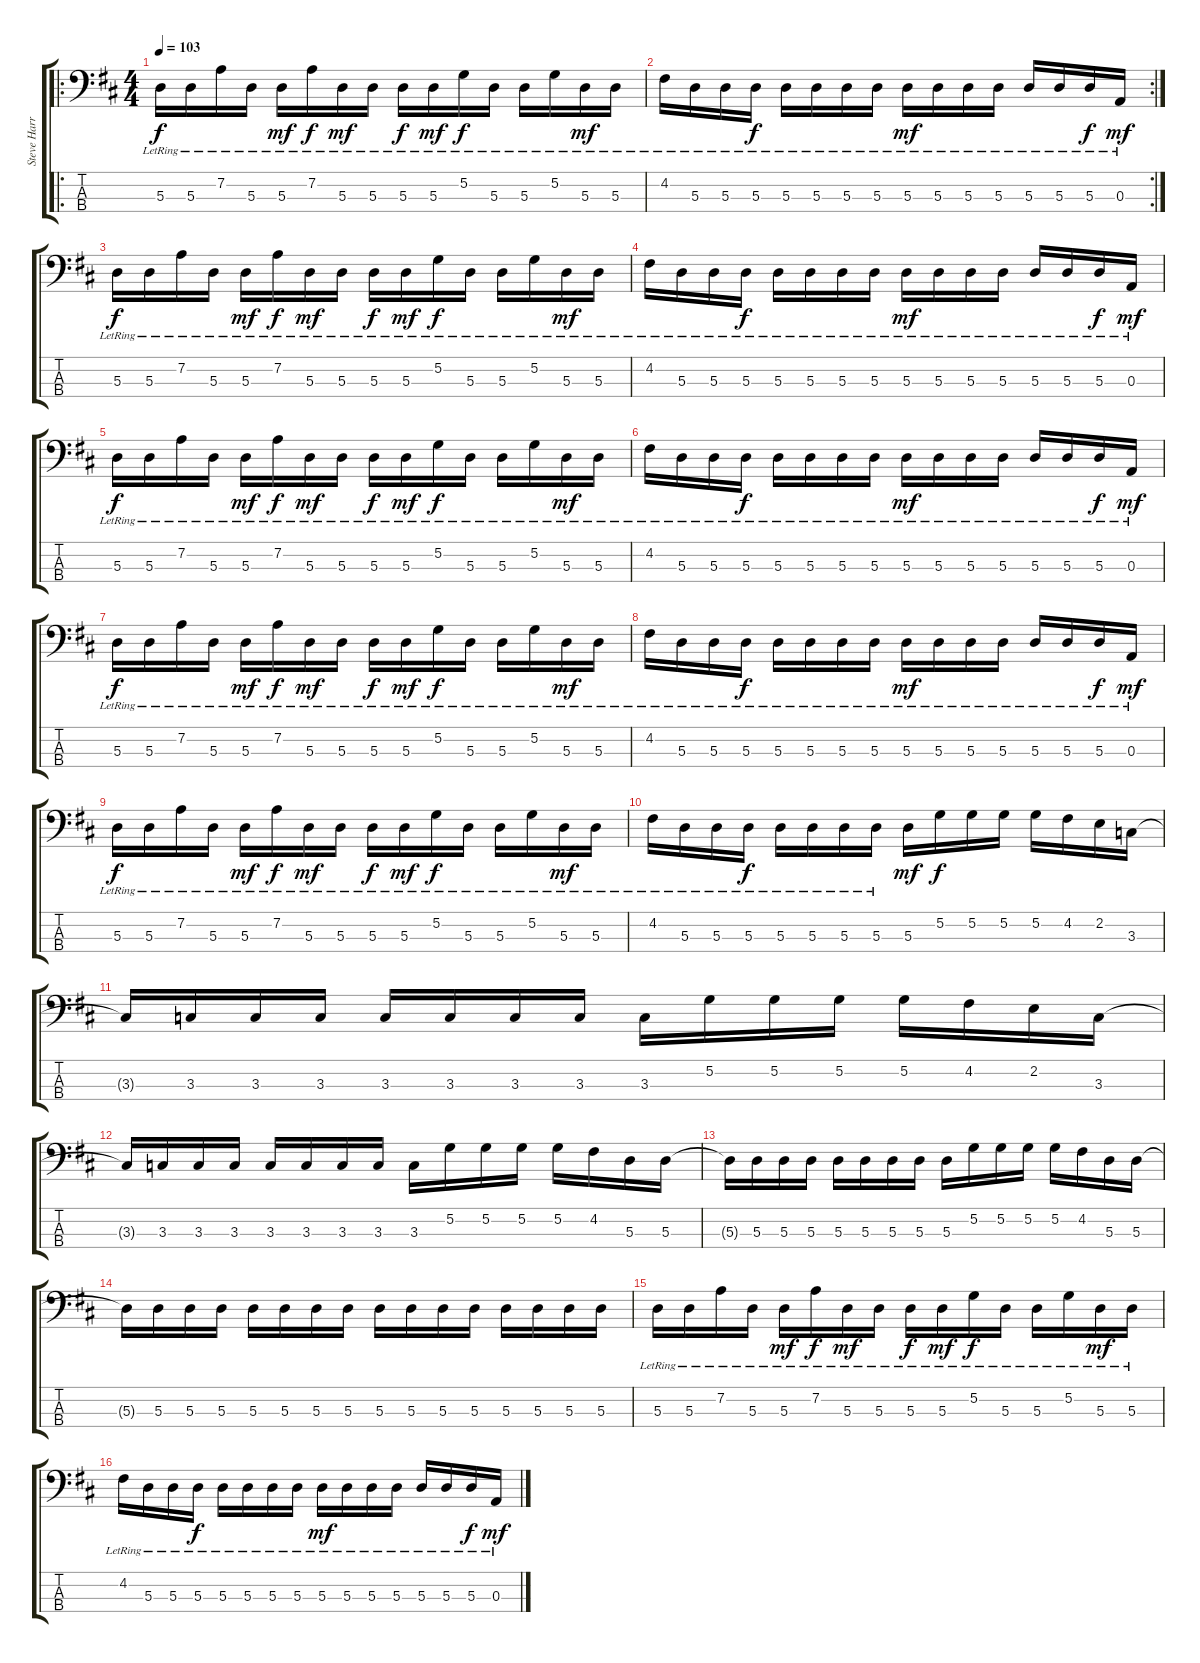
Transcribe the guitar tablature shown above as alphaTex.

\track ("Steve Harris" "Steve Harr") {instrument electricbassfinger}
\staff {score tabs}
\tuning (G2 D2 A1 E1) {hide}
\ro
\ts (4 4)
\tempo 103
\clef f4
\ks d
5.3{lr}.16{dy f instrument electricbassfinger} 5.3{lr}.16 7.2{lr}.16 5.3{lr}.16 5.3{lr}.16{dy mf} 7.2{lr}.16{dy f} 5.3{lr}.16{dy mf} 5.3{lr}.16 5.3{lr}.16{dy f} 5.3{lr}.16{dy mf} 5.2{lr}.16{dy f} 5.3{lr}.16 5.3{lr}.16 5.2{lr}.16 5.3{lr}.16{dy mf} 5.3{lr}.16 |
\rc 2
4.2{lr}.16 5.3{lr}.16 5.3{lr}.16 5.3{lr}.16{dy f} 5.3{lr}.16 5.3{lr}.16 5.3{lr}.16 5.3{lr}.16 5.3{lr}.16{dy mf} 5.3{lr}.16 5.3{lr}.16 5.3{lr}.16 5.3{lr}.16 5.3{lr}.16 5.3{lr}.16{dy f} 0.3{lr}.16{dy mf} |
5.3{lr}.16{dy f} 5.3{lr}.16 7.2{lr}.16 5.3{lr}.16 5.3{lr}.16{dy mf} 7.2{lr}.16{dy f} 5.3{lr}.16{dy mf} 5.3{lr}.16 5.3{lr}.16{dy f} 5.3{lr}.16{dy mf} 5.2{lr}.16{dy f} 5.3{lr}.16 5.3{lr}.16 5.2{lr}.16 5.3{lr}.16{dy mf} 5.3{lr}.16 |
4.2{lr}.16 5.3{lr}.16 5.3{lr}.16 5.3{lr}.16{dy f} 5.3{lr}.16 5.3{lr}.16 5.3{lr}.16 5.3{lr}.16 5.3{lr}.16{dy mf} 5.3{lr}.16 5.3{lr}.16 5.3{lr}.16 5.3{lr}.16 5.3{lr}.16 5.3{lr}.16{dy f} 0.3{lr}.16{dy mf} |
5.3{lr}.16{dy f} 5.3{lr}.16 7.2{lr}.16 5.3{lr}.16 5.3{lr}.16{dy mf} 7.2{lr}.16{dy f} 5.3{lr}.16{dy mf} 5.3{lr}.16 5.3{lr}.16{dy f} 5.3{lr}.16{dy mf} 5.2{lr}.16{dy f} 5.3{lr}.16 5.3{lr}.16 5.2{lr}.16 5.3{lr}.16{dy mf} 5.3{lr}.16 |
4.2{lr}.16 5.3{lr}.16 5.3{lr}.16 5.3{lr}.16{dy f} 5.3{lr}.16 5.3{lr}.16 5.3{lr}.16 5.3{lr}.16 5.3{lr}.16{dy mf} 5.3{lr}.16 5.3{lr}.16 5.3{lr}.16 5.3{lr}.16 5.3{lr}.16 5.3{lr}.16{dy f} 0.3{lr}.16{dy mf} |
5.3{lr}.16{dy f} 5.3{lr}.16 7.2{lr}.16 5.3{lr}.16 5.3{lr}.16{dy mf} 7.2{lr}.16{dy f} 5.3{lr}.16{dy mf} 5.3{lr}.16 5.3{lr}.16{dy f} 5.3{lr}.16{dy mf} 5.2{lr}.16{dy f} 5.3{lr}.16 5.3{lr}.16 5.2{lr}.16 5.3{lr}.16{dy mf} 5.3{lr}.16 |
4.2{lr}.16 5.3{lr}.16 5.3{lr}.16 5.3{lr}.16{dy f} 5.3{lr}.16 5.3{lr}.16 5.3{lr}.16 5.3{lr}.16 5.3{lr}.16{dy mf} 5.3{lr}.16 5.3{lr}.16 5.3{lr}.16 5.3{lr}.16 5.3{lr}.16 5.3{lr}.16{dy f} 0.3{lr}.16{dy mf} |
5.3{lr}.16{dy f} 5.3{lr}.16 7.2{lr}.16 5.3{lr}.16 5.3{lr}.16{dy mf} 7.2{lr}.16{dy f} 5.3{lr}.16{dy mf} 5.3{lr}.16 5.3{lr}.16{dy f} 5.3{lr}.16{dy mf} 5.2{lr}.16{dy f} 5.3{lr}.16 5.3{lr}.16 5.2{lr}.16 5.3{lr}.16{dy mf} 5.3{lr}.16 |
4.2{lr}.16 5.3{lr}.16 5.3{lr}.16 5.3{lr}.16{dy f} 5.3{lr}.16 5.3{lr}.16 5.3{lr}.16 5.3{lr}.16 5.3.16{dy mf} 5.2.16{dy f} 5.2.16 5.2.16 5.2.16 4.2.16 2.2.16 3.3.16 |
3.3{t}.16 3.3.16 3.3.16 3.3.16 3.3.16 3.3.16 3.3.16 3.3.16 3.3.16 5.2.16 5.2.16 5.2.16 5.2.16 4.2.16 2.2.16 3.3.16 |
3.3{t}.16 3.3.16 3.3.16 3.3.16 3.3.16 3.3.16 3.3.16 3.3.16 3.3.16 5.2.16 5.2.16 5.2.16 5.2.16 4.2.16 5.3.16 5.3.16 |
5.3{t}.16 5.3.16 5.3.16 5.3.16 5.3.16 5.3.16 5.3.16 5.3.16 5.3.16 5.2.16 5.2.16 5.2.16 5.2.16 4.2.16 5.3.16 5.3.16 |
5.3{t}.16 5.3.16 5.3.16 5.3.16 5.3.16 5.3.16 5.3.16 5.3.16 5.3.16 5.3.16 5.3.16 5.3.16 5.3.16 5.3.16 5.3.16 5.3.16 |
5.3{lr}.16 5.3{lr}.16 7.2{lr}.16 5.3{lr}.16 5.3{lr}.16{dy mf} 7.2{lr}.16{dy f} 5.3{lr}.16{dy mf} 5.3{lr}.16 5.3{lr}.16{dy f} 5.3{lr}.16{dy mf} 5.2{lr}.16{dy f} 5.3{lr}.16 5.3{lr}.16 5.2{lr}.16 5.3{lr}.16{dy mf} 5.3{lr}.16 |
4.2{lr}.16 5.3{lr}.16 5.3{lr}.16 5.3{lr}.16{dy f} 5.3{lr}.16 5.3{lr}.16 5.3{lr}.16 5.3{lr}.16 5.3{lr}.16{dy mf} 5.3{lr}.16 5.3{lr}.16 5.3{lr}.16 5.3{lr}.16 5.3{lr}.16 5.3{lr}.16{dy f} 0.3{lr}.16{dy mf}
